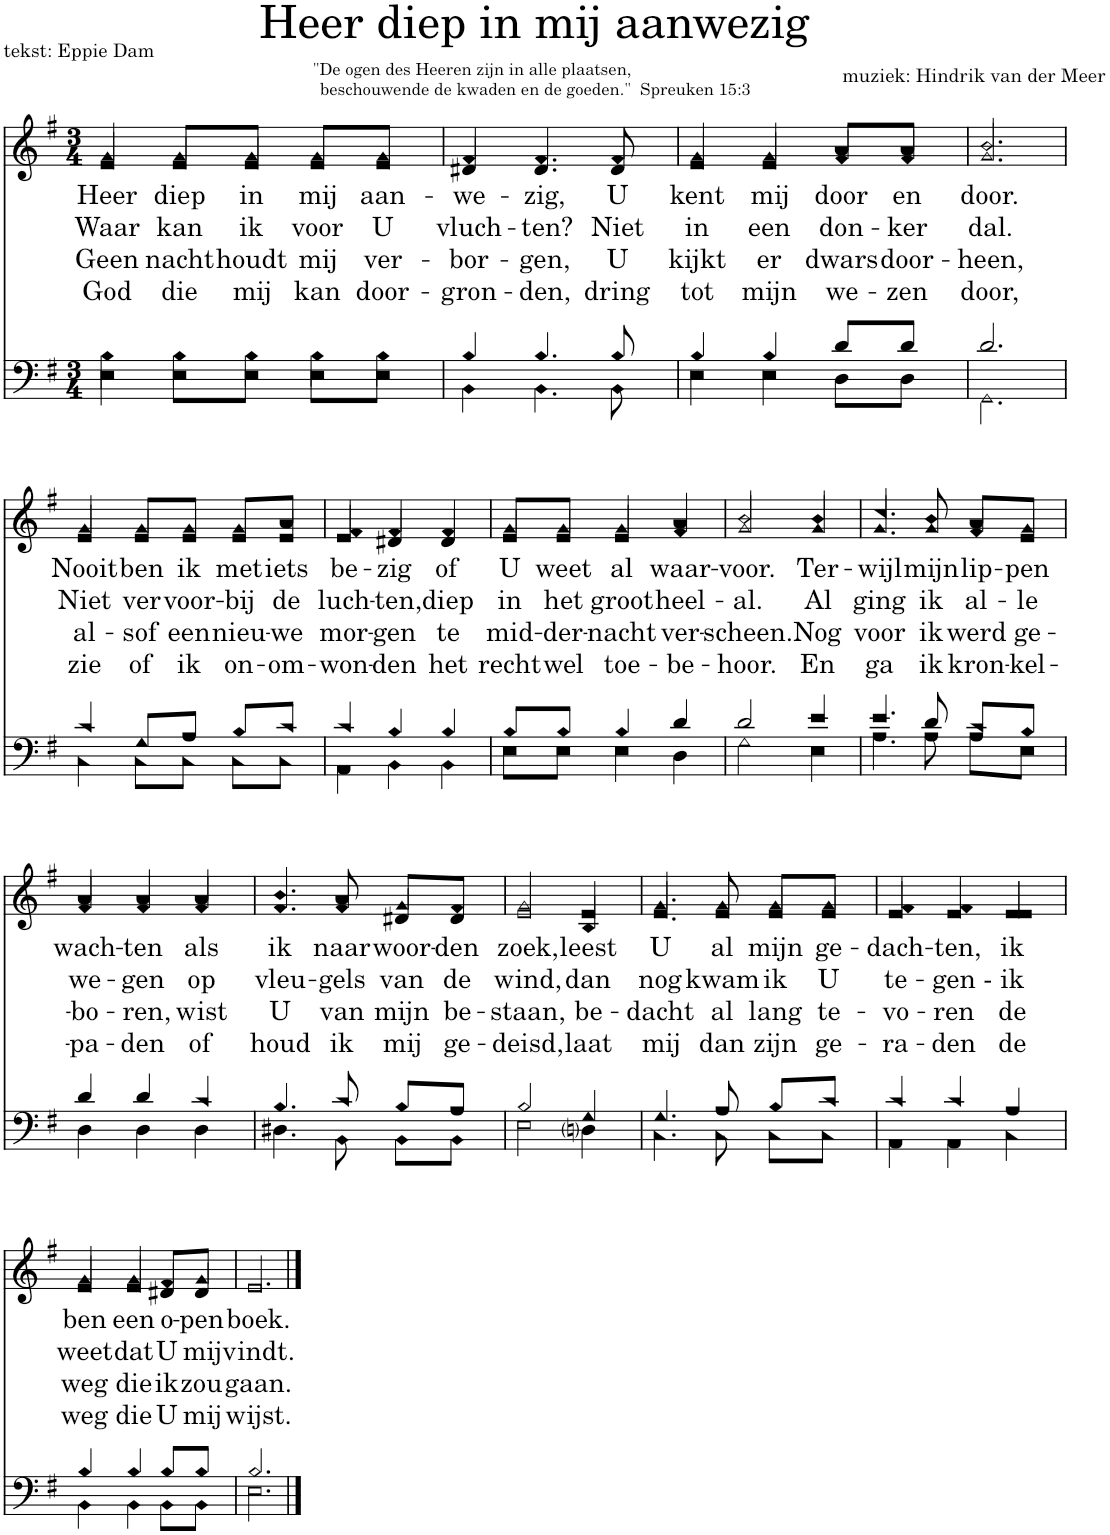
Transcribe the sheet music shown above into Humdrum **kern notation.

**kern	**kern	**text	**text	**text	**text
*part2	*part1	*part1	*part1	*part1	*part1
*staff2	*staff1	*staff1	*staff1	*staff1	*staff1
*I"Men	*I"Women	*	*	*	*
*clefF4	*clefG2	*	*	*	*
*k[f#]	*k[f#]	*	*	*	*
*M3/4	*M3/4	*	*	*	*
=1	=1	=1	=1	=1	=1
*^	*	*	*	*	*
!	!	!	!LO:LY:b	!LO:LY:b	!LO:LY:b	!LO:LY:b
*	*	*^	*	*	*	*
4B\	4E\	4g/	4e/	Heer	Waar	Geen	God
!	!	!	!	!LO:LY:b	!LO:LY:b	!LO:LY:b	!LO:LY:b
8B\L	8E\L	8g/L	8e/L	diep	kan	nacht	die
!	!	!	!	!LO:LY:b	!LO:LY:b	!LO:LY:b	!LO:LY:b
8B\J	8E\J	8g/J	8e/J	in	ik	houdt	mij
!	!	!	!	!LO:LY:b	!LO:LY:b	!LO:LY:b	!LO:LY:b
8B\L	8E\L	8g/L	8e/L	mij	voor	mij	kan
!	!	!	!	!LO:LY:b	!LO:LY:b	!LO:LY:b	!LO:LY:b
8B\J	8E\J	8g/J	8e/J	aan-	U	ver-	door-
=2	=2	=2	=2	=2	=2	=2	=2
!	!	!	!	!LO:LY:b	!LO:LY:b	!LO:LY:b	!LO:LY:b
4B/	4BB\	4f#/	4d#X/	-we-	vluch-	-bor-	-gron-
!	!	!	!	!LO:LY:b	!LO:LY:b	!LO:LY:b	!LO:LY:b
4.B/	4.BB\	4.f#/	4.d#/	-zig,	-ten?	-gen,	-den,
!	!	!	!	!LO:LY:b	!LO:LY:b	!LO:LY:b	!LO:LY:b
8B/	8BB\	8f#/	8d#/	U	Niet	U	dring
=3	=3	=3	=3	=3	=3	=3	=3
!	!	!	!	!LO:LY:b	!LO:LY:b	!LO:LY:b	!LO:LY:b
4B/	4E\	4g/	4e/	kent	in	kijkt	tot
!	!	!	!	!LO:LY:b	!LO:LY:b	!LO:LY:b	!LO:LY:b
4B/	4E\	4g/	4e/	mij	een	er	mijn
!	!	!	!	!LO:LY:b	!LO:LY:b	!LO:LY:b	!LO:LY:b
8d/L	8D\L	8a/L	8f#/L	door	don-	dwars	we-
!	!	!	!	!LO:LY:b	!LO:LY:b	!LO:LY:b	!LO:LY:b
8d/J	8D\J	8a/J	8f#/J	en	-ker	door-	-zen
=4	=4	=4	=4	=4	=4	=4	=4
!	!	!	!	!LO:LY:b	!LO:LY:b	!LO:LY:b	!LO:LY:b
2.d/	2.GG\	2.b/	2.g/	door.	dal.	-heen,	door,
!!LO:LB:g=z	!!
=5	=5	=5	=5	=5	=5	=5	=5
!	!	!	!	!LO:LY:b	!LO:LY:b	!LO:LY:b	!LO:LY:b
4c/	4C\	4g/	4e/	Nooit	Niet	al-	zie
!	!	!	!	!LO:LY:b	!LO:LY:b	!LO:LY:b	!LO:LY:b
8G/L	8C\L	8g/L	8e/L	ben	ver	-sof	of
!	!	!	!	!LO:LY:b	!LO:LY:b	!LO:LY:b	!LO:LY:b
8A/J	8C\J	8g/J	8e/J	ik	voor-	een	ik
!	!	!	!	!LO:LY:b	!LO:LY:b	!LO:LY:b	!LO:LY:b
8B/L	8C\L	8g/L	8e/L	met	-bij	nieu-	on-
!	!	!	!	!LO:LY:b	!LO:LY:b	!LO:LY:b	!LO:LY:b
8c/J	8C\J	8a/J	8e/J	iets	de	-we	-om-
=6	=6	=6	=6	=6	=6	=6	=6
!	!	!	!	!LO:LY:b	!LO:LY:b	!LO:LY:b	!LO:LY:b
4c/	4AA\	4f#/	4e/	be-	luch-	mor-	-won-
!	!	!	!	!LO:LY:b	!LO:LY:b	!LO:LY:b	!LO:LY:b
4B/	4BB\	4f#/	4d#X/	-zig	-ten,	-gen	-den
!	!	!	!	!LO:LY:b	!LO:LY:b	!LO:LY:b	!LO:LY:b
4B/	4BB\	4f#/	4d#/	of	diep	te	het
=7	=7	=7	=7	=7	=7	=7	=7
!	!	!	!	!LO:LY:b	!LO:LY:b	!LO:LY:b	!LO:LY:b
8B/L	8E\L	8g/L	8e/L	U	in	mid-	recht
!	!	!	!	!LO:LY:b	!LO:LY:b	!LO:LY:b	!LO:LY:b
8B/J	8E\J	8g/J	8e/J	weet	het	-der-	wel
!	!	!	!	!LO:LY:b	!LO:LY:b	!LO:LY:b	!LO:LY:b
4B/	4E\	4g/	4e/	al	groot	-nacht	toe-
!	!	!	!	!LO:LY:b	!LO:LY:b	!LO:LY:b	!LO:LY:b
4d/	4D\	4a/	4f#/	waar-	heel-	ver-	-be-
=8	=8	=8	=8	=8	=8	=8	=8
!	!	!	!	!LO:LY:b	!LO:LY:b	!LO:LY:b	!LO:LY:b
2d/	2G\	2b/	2g/	-voor.	-al.	-scheen.	-hoor.
!	!	!	!	!LO:LY:b	!LO:LY:b	!LO:LY:b	!LO:LY:b
4e/	4E\	4b/	4g/	Ter-	Al	Nog	En
=9	=9	=9	=9	=9	=9	=9	=9
!	!	!	!	!LO:LY:b	!LO:LY:b	!LO:LY:b	!LO:LY:b
4.e/	4.A\	4.cc/	4.g/	-wijl	ging	voor	ga
!	!	!	!	!LO:LY:b	!LO:LY:b	!LO:LY:b	!LO:LY:b
8d/	8A\	8b/	8g/	mijn	ik	ik	ik
!	!	!	!	!LO:LY:b	!LO:LY:b	!LO:LY:b	!LO:LY:b
8c/L	8A\L	8a/L	8f#/L	lip-	al-	werd	kron-
!	!	!	!	!LO:LY:b	!LO:LY:b	!LO:LY:b	!LO:LY:b
8B/J	8E\J	8g/J	8e/J	-pen	-le	ge-	-kel-
!!LO:LB:g=z	!!
=10	=10	=10	=10	=10	=10	=10	=10
!	!	!	!	!LO:LY:b	!LO:LY:b	!LO:LY:b	!LO:LY:b
4d/	4D\	4a/	4f#/	wach-	we-	-bo-	-pa-
!	!	!	!	!LO:LY:b	!LO:LY:b	!LO:LY:b	!LO:LY:b
4d/	4D\	4a/	4f#/	-ten	-gen	-ren,	-den
!	!	!	!	!LO:LY:b	!LO:LY:b	!LO:LY:b	!LO:LY:b
4c/	4D\	4a/	4f#/	als	op	wist	of
=11	=11	=11	=11	=11	=11	=11	=11
!	!	!	!	!LO:LY:b	!LO:LY:b	!LO:LY:b	!LO:LY:b
4.B/	4.D#X\	4.b/	4.f#/	ik	vleu-	U	houd
!	!	!	!	!LO:LY:b	!LO:LY:b	!LO:LY:b	!LO:LY:b
8c/	8BB\	8a/	8f#/	naar	-gels	van	ik
!	!	!	!	!LO:LY:b	!LO:LY:b	!LO:LY:b	!LO:LY:b
8B/L	8BB\L	8g/L	8d#X/L	woor-	van	mijn	mij
!	!	!	!	!LO:LY:b	!LO:LY:b	!LO:LY:b	!LO:LY:b
8A/J	8BB\J	8f#/J	8d#/J	-den	de	be-	ge-
=12	=12	=12	=12	=12	=12	=12	=12
!	!	!	!	!LO:LY:b	!LO:LY:b	!LO:LY:b	!LO:LY:b
2B/	2E\	2g/	2e/	zoek,	wind,	-staan,	-deisd,
!	!	!	!	!LO:LY:b	!LO:LY:b	!LO:LY:b	!LO:LY:b
4G/	4Dni\	4e/	4B/	leest	dan	be-	laat
=13	=13	=13	=13	=13	=13	=13	=13
!	!	!	!	!LO:LY:b	!LO:LY:b	!LO:LY:b	!LO:LY:b
4.G/	4.C\	4.g/	4.e/	U	nog	-dacht	mij
!	!	!	!	!LO:LY:b	!LO:LY:b	!LO:LY:b	!LO:LY:b
8A/	8C\	8g/	8e/	al	kwam	al	dan
!	!	!	!	!LO:LY:b	!LO:LY:b	!LO:LY:b	!LO:LY:b
8B/L	8C\L	8g/L	8e/L	mijn	ik	lang	zijn
!	!	!	!	!LO:LY:b	!LO:LY:b	!LO:LY:b	!LO:LY:b
8c/J	8C\J	8g/J	8e/J	ge-	U	te-	ge-
=14	=14	=14	=14	=14	=14	=14	=14
!	!	!	!	!LO:LY:b	!LO:LY:b	!LO:LY:b	!LO:LY:b
4c/	4AA\	4f#/	4e/	-dach-	te-	-vo-	-ra-
!	!	!	!	!LO:LY:b	!LO:LY:b	!LO:LY:b	!LO:LY:b
4c/	4AA\	4f#/	4e/	-ten,	-gen -	-ren	-den
!	!	!	!	!LO:LY:b	!LO:LY:b	!LO:LY:b	!LO:LY:b
4A/	4C\	4e/	4e/	ik	ik	de	de
!!LO:LB:g=z	!!
=15	=15	=15	=15	=15	=15	=15	=15
!	!	!	!	!LO:LY:b	!LO:LY:b	!LO:LY:b	!LO:LY:b
4B/	4BB\	4g/	4e/	ben	weet	weg	weg
!	!	!	!	!LO:LY:b	!LO:LY:b	!LO:LY:b	!LO:LY:b
4B/	4BB\	4g/	4e/	een	dat	die	die
!	!	!	!	!LO:LY:b	!LO:LY:b	!LO:LY:b	!LO:LY:b
8B/L	8BB\L	8f#/L	8d#X/L	o-	U	ik	U
!	!	!	!	!LO:LY:b	!LO:LY:b	!LO:LY:b	!LO:LY:b
8B/J	8BB\J	8g/J	8d#/J	-pen	mij	zou	mij
=16	=16	=16	=16	=16	=16	=16	=16
!	!	!	!	!LO:LY:b	!LO:LY:b	!LO:LY:b	!LO:LY:b
2.B/	2.E\	2.e/	2.e	boek.	vindt.	gaan.	wijst.
*v	*v	*	*	*	*	*	*
*	*v	*v	*	*	*	*
==	==	==	==	==	==
*-	*-	*-	*-	*-	*-
